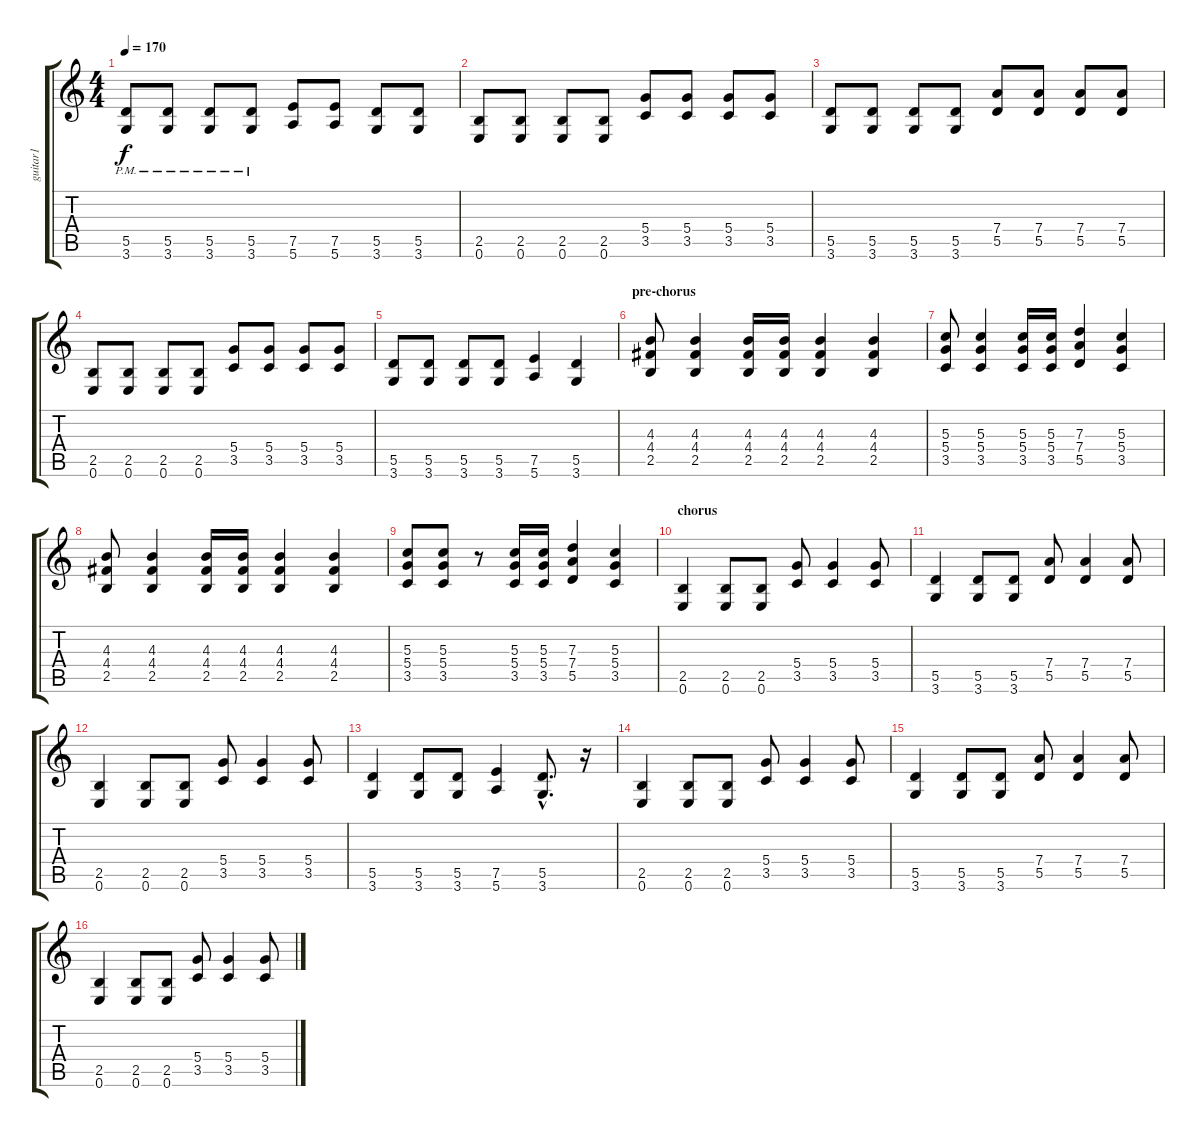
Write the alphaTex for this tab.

\track ("guitar1" "guitar1") {instrument distortionguitar}
\staff {score tabs}
\tuning (E4 B3 G3 D3 A2 E2) {hide}
\ts (4 4)
\tempo 170
\clef g2
\ks c
(5.5{pm} 3.6{pm}).8{dy f} (5.5{pm} 3.6{pm}).8 (5.5{pm} 3.6{pm}).8 (5.5{pm} 3.6{pm}).8 (7.5 5.6).8 (7.5 5.6).8 (5.5 3.6).8 (5.5 3.6).8 |
(2.5 0.6).8 (2.5 0.6).8 (2.5 0.6).8 (2.5 0.6).8 (5.4 3.5).8 (5.4 3.5).8 (5.4 3.5).8 (5.4 3.5).8 |
(5.5 3.6).8 (5.5 3.6).8 (5.5 3.6).8 (5.5 3.6).8 (7.4 5.5).8 (7.4 5.5).8 (7.4 5.5).8 (7.4 5.5).8 |
(2.5 0.6).8 (2.5 0.6).8 (2.5 0.6).8 (2.5 0.6).8 (5.4 3.5).8 (5.4 3.5).8 (5.4 3.5).8 (5.4 3.5).8 |
(5.5 3.6).8 (5.5 3.6).8 (5.5 3.6).8 (5.5 3.6).8 (7.5 5.6).4 (5.5 3.6).4 |
\section ("" "pre-chorus")
(4.3 4.4 2.5).8 (4.3 4.4 2.5).4 (4.3 4.4 2.5).16 (4.3 4.4 2.5).16 (4.3 4.4 2.5).4 (4.3 4.4 2.5).4 |
(5.3 5.4 3.5).8 (5.3 5.4 3.5).4 (5.3 5.4 3.5).16 (5.3 5.4 3.5).16 (7.3 7.4 5.5).4 (5.3 5.4 3.5).4 |
(4.3 4.4 2.5).8 (4.3 4.4 2.5).4 (4.3 4.4 2.5).16 (4.3 4.4 2.5).16 (4.3 4.4 2.5).4 (4.3 4.4 2.5).4 |
(5.3 5.4 3.5).8 (5.3 5.4 3.5).8 r.8 (5.3 5.4 3.5).16 (5.3 5.4 3.5).16 (7.3 7.4 5.5).4 (5.3 5.4 3.5).4 |
\section ("" "chorus")
(2.5 0.6).4 (2.5 0.6).8 (2.5 0.6).8 (5.4 3.5).8 (5.4 3.5).4 (5.4 3.5).8 |
(5.5 3.6).4 (5.5 3.6).8 (5.5 3.6).8 (7.4 5.5).8 (7.4 5.5).4 (7.4 5.5).8 |
(2.5 0.6).4 (2.5 0.6).8 (2.5 0.6).8 (5.4 3.5).8 (5.4 3.5).4 (5.4 3.5).8 |
(5.5 3.6).4 (5.5 3.6).8 (5.5 3.6).8 (7.5 5.6).4 (5.5{hac} 3.6{hac}).8{d} r.16 |
(2.5 0.6).4 (2.5 0.6).8 (2.5 0.6).8 (5.4 3.5).8 (5.4 3.5).4 (5.4 3.5).8 |
(5.5 3.6).4 (5.5 3.6).8 (5.5 3.6).8 (7.4 5.5).8 (7.4 5.5).4 (7.4 5.5).8 |
(2.5 0.6).4 (2.5 0.6).8 (2.5 0.6).8 (5.4 3.5).8 (5.4 3.5).4 (5.4 3.5).8
